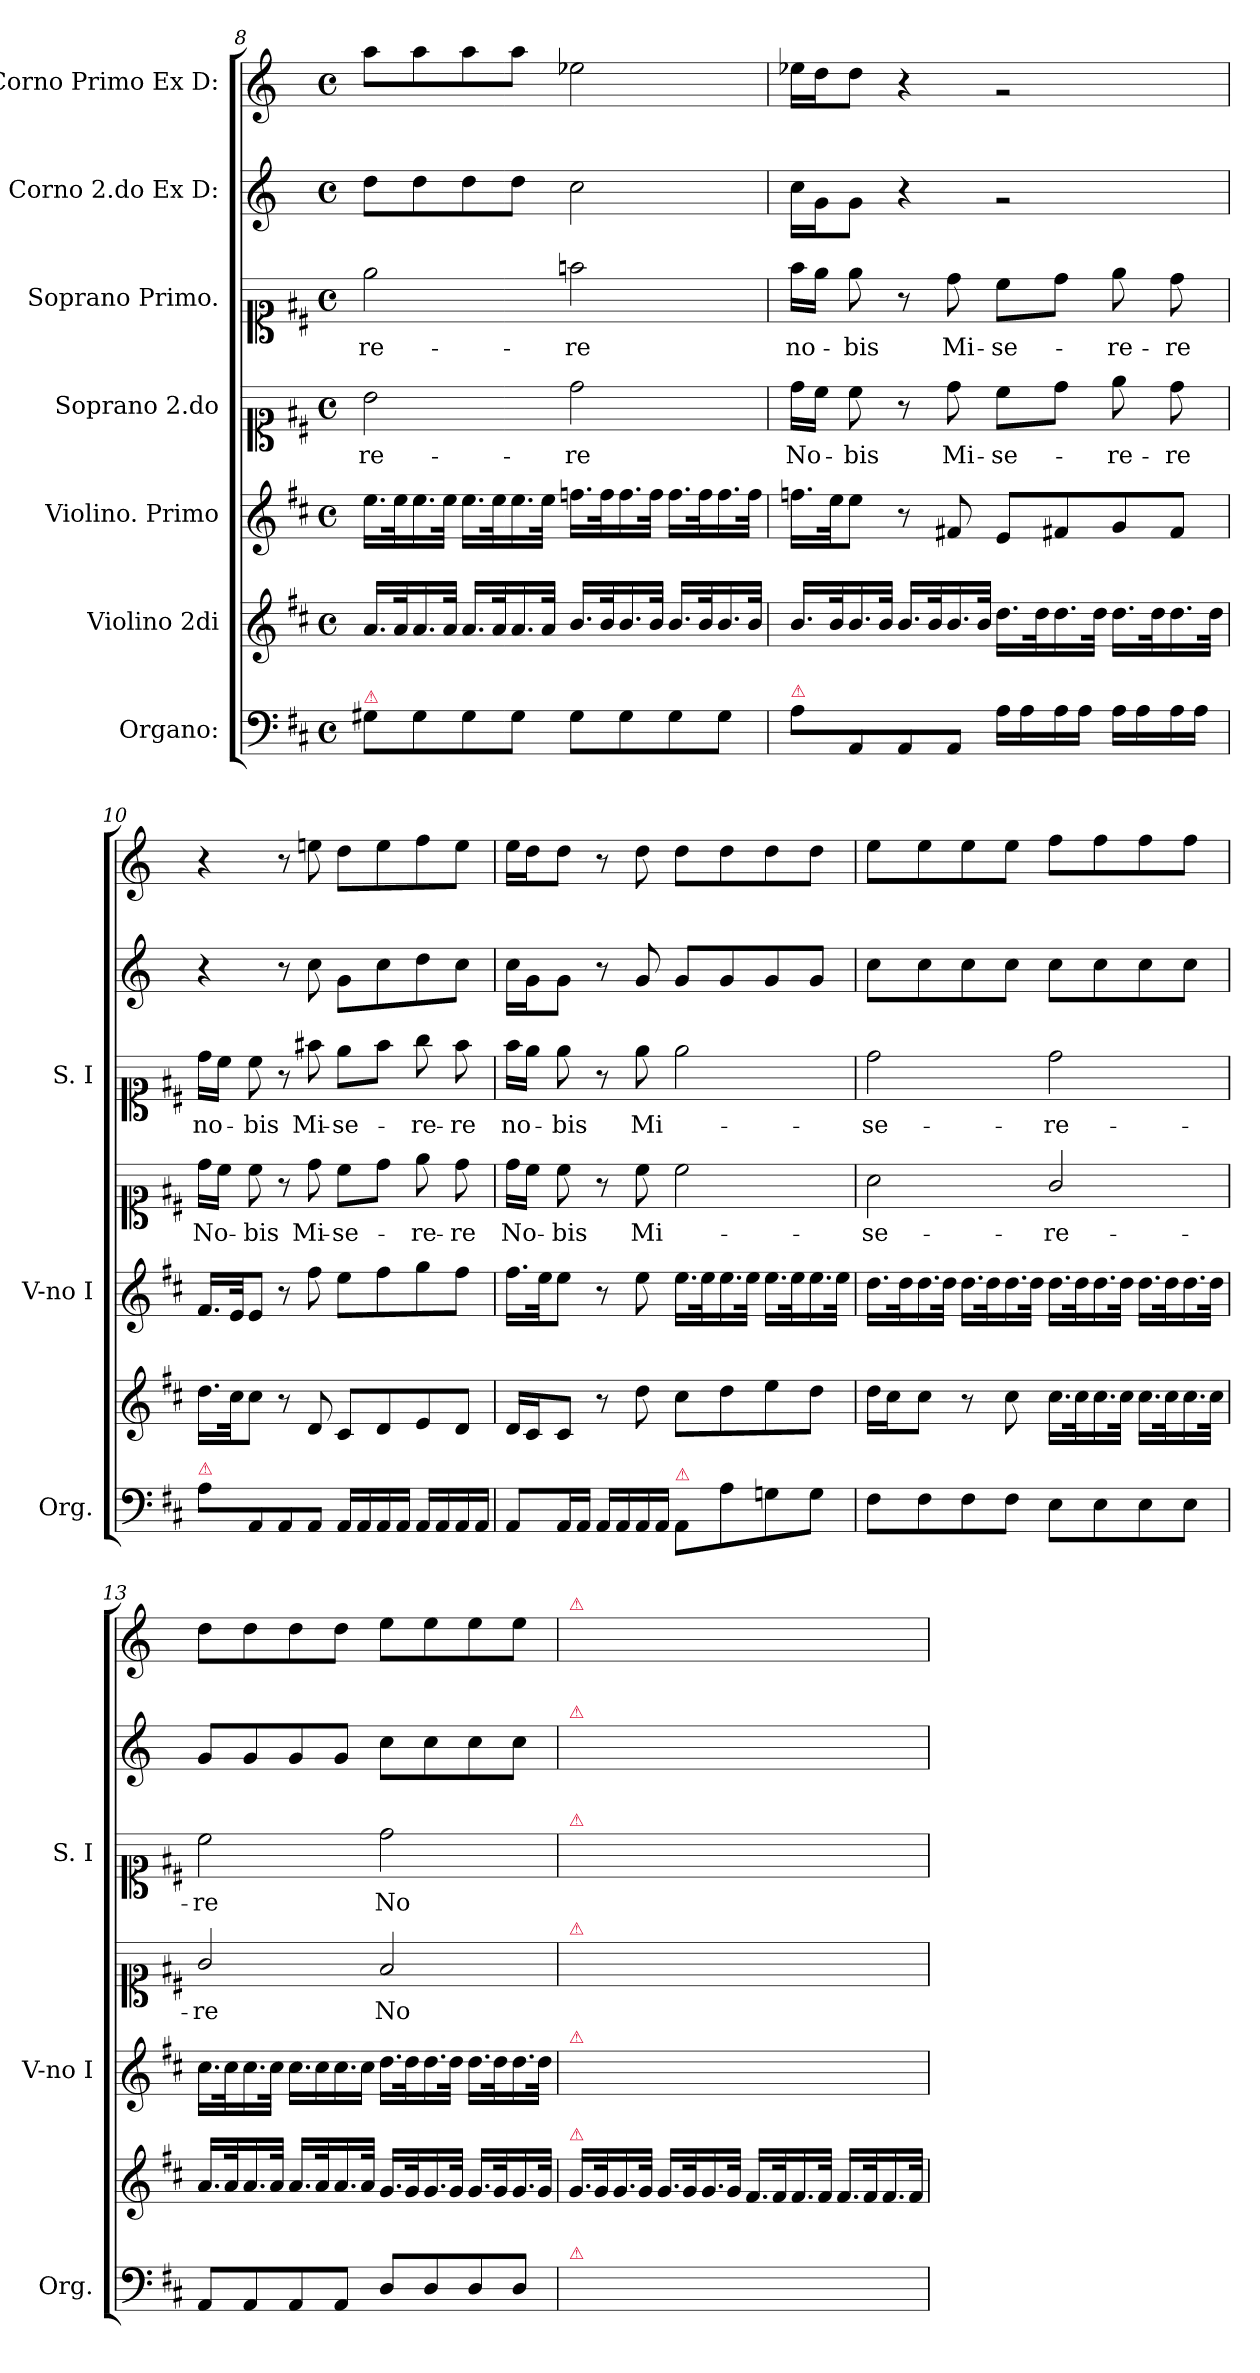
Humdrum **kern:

**kern	**kern	**kern	**kern	**text	**kern	**text	**kern	**kern
*part7	*part6	*part5	*part4	*part4	*part3	*part3	*part2	*part1
*staff7	*staff6	*staff5	*staff4	*staff4	*staff3	*staff3	*staff2	*staff1
*I"Organo:	*I"Violino 2di	*I"Violino. Primo	*I"Soprano 2.do	*	*I"Soprano Primo.	*	*I"Corno 2.do Ex D:	*I"Corno Primo Ex D:
*I'Org.	*	*I'V-no I	*	*	*I'S. I	*	*	*
*clefF4	*clefG2	*clefG2	*clefC1	*	*clefC1	*	*clefG2	*clefG2
*	*	*	*	*	*	*	*ITrd6c10	*ITrd6c10
*k[f#c#]	*k[f#c#]	*k[f#c#]	*k[f#c#]	*	*k[f#c#]	*	*k[f#c#]	*k[f#c#]
*M4/4	*M4/4	*M4/4	*M4/4	*	*M4/4	*	*M4/4	*M4/4
*met(c)	*met(c)	*met(c)	*met(c)	*	*met(c)	*	*met(c)	*met(c)
=8	=8	=8	=8	=8	=8	=8	=8	=8
!LO:TX:a:color=crimson:t=⚠	!	!	!	!	!	!	!	!
8G#X\L	16.a/LL	16.ee\LL	2b\	-re-	2ee\	-re-	8e\L	8b\L
.	32a/K	32ee\K	.	.	.	.	.	.
8G#\	16.a/	16.ee\	.	.	.	.	8e\	8b\
.	32a/JJk	32ee\JJk	.	.	.	.	.	.
8G#\	16.a/LL	16.ee\LL	.	.	.	.	8e\	8b\
.	32a/K	32ee\K	.	.	.	.	.	.
8G#\J	16.a/	16.ee\	.	.	.	.	8e\J	8b\J
.	32a/JJk	32ee\JJk	.	.	.	.	.	.
8G#\L	16.b/LL	16.ffn\LL	2dd\	-re	2ffn\	-re	2d\	2fn\
.	32b/K	32ff\K	.	.	.	.	.	.
8G#\	16.b/	16.ff\	.	.	.	.	.	.
.	32b/JJk	32ff\JJk	.	.	.	.	.	.
8G#\	16.b/LL	16.ff\LL	.	.	.	.	.	.
.	32b/K	32ff\K	.	.	.	.	.	.
8G#\J	16.b/	16.ff\	.	.	.	.	.	.
.	32b/JJk	32ff\JJk	.	.	.	.	.	.
=9	=9	=9	=9	=9	=9	=9	=9	=9
!LO:TX:a:color=crimson:t=⚠	!	!	!	!	!	!	!	!
8A\L	16.b/LL	16.ffn\LL	16dd\LL	No-	16ff#\LL	no-	16d\LL	16fn\LL
.	.	.	16cc#\JJ	.	16ee\JJ	.	16A\J	16e\J
.	32b/K	32ee\JK	.	.	.	.	.	.
8AA/	16.b/	8ee\J	8cc#\	-bis	8ee\	-bis	8A\J	8e\J
.	32b/JJk	.	.	.	.	.	.	.
8AA/	16.b/LL	8r	8r	.	8r	.	4r	4r
.	32b/K	.	.	.	.	.	.	.
8AA/J	16.b/	8f#X/	8dd\	Mi-	8dd\	Mi-	.	.
.	32b/JJk	.	.	.	.	.	.	.
16A\LL	16.dd\LL	8e/L	8cc#\L	-se-	8cc#\L	-se-	2rg	2rg
16A\	.	.	.	.	.	.	.	.
.	32dd\K	.	.	.	.	.	.	.
16A\	16.dd\	8f#X/	8dd\J	.	8dd\J	.	.	.
16A\JJ	.	.	.	.	.	.	.	.
.	32dd\JJk	.	.	.	.	.	.	.
16A\LL	16.dd\LL	8g/	8ee\	-re-	8ee\	-re-	.	.
16A\	.	.	.	.	.	.	.	.
.	32dd\K	.	.	.	.	.	.	.
16A\	16.dd\	8f#/J	8dd\	-re	8dd\	-re	.	.
16A\JJ	.	.	.	.	.	.	.	.
.	32dd\JJk	.	.	.	.	.	.	.
=10	=10	=10	=10	=10	=10	=10	=10	=10
!LO:TX:a:color=crimson:t=⚠	!	!	!	!	!	!	!	!
8A\L	16.dd\LL	16.f#/LL	16dd\LL	No-	16dd\LL	no-	4r	4r
.	.	.	16cc#\JJ	.	16cc#\JJ	.	.	.
.	32cc#\JK	32e/JK	.	.	.	.	.	.
8AA/	8cc#\J	8e/J	8cc#\	-bis	8cc#\	-bis	.	.
8AA/	8r	8r	8r	.	8r	.	8r	8r
8AA/J	8d/	8ff#\	8dd\	Mi-	8ff#X\	Mi-	8d\	8f#X\
16AA/LL	8c#/L	8ee\L	8cc#\L	-se-	8ee\L	-se-	8A\L	8e\L
16AA/	.	.	.	.	.	.	.	.
16AA/	8d/	8ff#\	8dd\J	.	8ff#\J	.	8d\	8f#\
16AA/JJ	.	.	.	.	.	.	.	.
16AA/LL	8e/	8gg\	8ee\	-re-	8gg\	-re-	8e\	8g\
16AA/	.	.	.	.	.	.	.	.
16AA/	8d/J	8ff#\J	8dd\	-re	8ff#\	-re	8d\J	8f#\J
16AA/JJ	.	.	.	.	.	.	.	.
=11	=11	=11	=11	=11	=11	=11	=11	=11
8AA/L	16d/LL	16.ff#\LL	16dd\LL	No-	16ff#\LL	no-	16d\LL	16f#\LL
.	16c#/J	.	16cc#\JJ	.	16ee\JJ	.	16A\J	16e\J
.	.	32ee\JK	.	.	.	.	.	.
16AA/L	8c#/J	8ee\J	8cc#\	-bis	8ee\	-bis	8A\J	8e\J
16AA/JJ	.	.	.	.	.	.	.	.
16AA/LL	8r	8r	8r	.	8r	.	8r	8r
16AA/	.	.	.	.	.	.	.	.
16AA/	8dd\	8ee\	8cc#\	Mi-	8ee\	Mi-	8A/	8e\
16AA/JJ	.	.	.	.	.	.	.	.
!LO:TX:a:color=crimson:t=⚠	!	!	!	!	!	!	!	!
8AA/L	8cc#\L	16.ee\LL	2cc#\	.	2ee\	.	8A/L	8e\L
.	.	32ee\K	.	.	.	.	.	.
8A\	8dd\	16.ee\	.	.	.	.	8A/	8e\
.	.	32ee\JJk	.	.	.	.	.	.
8Gn\	8ee\	16.ee\LL	.	.	.	.	8A/	8e\
.	.	32ee\K	.	.	.	.	.	.
8G\J	8dd\J	16.ee\	.	.	.	.	8A/J	8e\J
.	.	32ee\JJk	.	.	.	.	.	.
=12	=12	=12	=12	=12	=12	=12	=12	=12
8F#\L	16dd\LL	16.dd\LL	2a\	-se-	2dd\	-se-	8d\L	8f#\L
.	16cc#\J	.	.	.	.	.	.	.
.	.	32dd\K	.	.	.	.	.	.
8F#\	8cc#\J	16.dd\	.	.	.	.	8d\	8f#\
.	.	32dd\JJk	.	.	.	.	.	.
8F#\	8r	16.dd\LL	.	.	.	.	8d\	8f#\
.	.	32dd\K	.	.	.	.	.	.
8F#\J	8cc#\	16.dd\	.	.	.	.	8d\J	8f#\J
.	.	32dd\JJk	.	.	.	.	.	.
8E\L	16.cc#\LL	16.dd\LL	2g/	-re-	2dd\	-re-	8d\L	8g\L
.	32cc#\K	32dd\K	.	.	.	.	.	.
8E\	16.cc#\	16.dd\	.	.	.	.	8d\	8g\
.	32cc#\JJk	32dd\JJk	.	.	.	.	.	.
8E\	16.cc#\LL	16.dd\LL	.	.	.	.	8d\	8g\
.	32cc#\K	32dd\K	.	.	.	.	.	.
8E\J	16.cc#\	16.dd\	.	.	.	.	8d\J	8g\J
.	32cc#\JJk	32dd\JJk	.	.	.	.	.	.
=13	=13	=13	=13	=13	=13	=13	=13	=13
8AA/L	16.a/LL	16.cc#\LL	2g/	-re	2cc#\	-re	8A/L	8e\L
.	32a/K	32cc#\K	.	.	.	.	.	.
8AA/	16.a/	16.cc#\	.	.	.	.	8A/	8e\
.	32a/JJk	32cc#\JJk	.	.	.	.	.	.
8AA/	16.a/LL	16.cc#\LL	.	.	.	.	8A/	8e\
!	!	!LO:N:vis=16	!	!	!	!	!	!
.	32a/K	32cc#\	.	.	.	.	.	.
8AA/J	16.a/	16.cc#\	.	.	.	.	8A/J	8e\J
!	!	!LO:N:vis=16	!	!	!	!	!	!
.	32a/JJk	32cc#\JJ	.	.	.	.	.	.
8D/L	16.g/LL	16.dd\LL	2f#/	No-	2dd\	No-	8d\L	8f#\L
.	32g/K	32dd\K	.	.	.	.	.	.
8D/	16.g/	16.dd\	.	.	.	.	8d\	8f#\
.	32g/JJk	32dd\JJk	.	.	.	.	.	.
8D/	16.g/LL	16.dd\LL	.	.	.	.	8d\	8f#\
.	32g/K	32dd\K	.	.	.	.	.	.
8D/J	16.g/	16.dd\	.	.	.	.	8d\J	8f#\J
.	32g/JJk	32dd\JJk	.	.	.	.	.	.
=14	=14	=14	=14	=14	=14	=14	=14	=14
!	!	!	!	!	!	!	!	!LO:TX:a:color=crimson:t=⚠
!	!	!	!	!	!	!	!LO:TX:a:color=crimson:t=⚠	!
!	!	!	!	!	!LO:TX:a:color=crimson:t=⚠	!	!	!
!	!	!	!LO:TX:a:color=crimson:t=⚠	!	!	!	!	!
!	!	!LO:TX:a:color=crimson:t=⚠	!	!	!	!	!	!
!	!LO:TX:a:color=crimson:t=⚠	!	!	!	!	!	!	!
!LO:TX:a:color=crimson:t=⚠	!	!	!	!	!	!	!	!
1ryy	16.g/LL	1ryy	1ryy	.	1ryy	.	1ryy	1ryy
.	32g/K	.	.	.	.	.	.	.
.	16.g/	.	.	.	.	.	.	.
.	32g/JJk	.	.	.	.	.	.	.
.	16.g/LL	.	.	.	.	.	.	.
.	32g/K	.	.	.	.	.	.	.
.	16.g/	.	.	.	.	.	.	.
.	32g/JJk	.	.	.	.	.	.	.
.	16.f#/LL	.	.	.	.	.	.	.
.	32f#/K	.	.	.	.	.	.	.
.	16.f#/	.	.	.	.	.	.	.
.	32f#/JJk	.	.	.	.	.	.	.
.	16.f#/LL	.	.	.	.	.	.	.
.	32f#/K	.	.	.	.	.	.	.
.	16.f#/	.	.	.	.	.	.	.
.	32f#/JJk	.	.	.	.	.	.	.
=	=	=	=	=	=	=	=	=
*-	*-	*-	*-	*-	*-	*-	*-	*-
